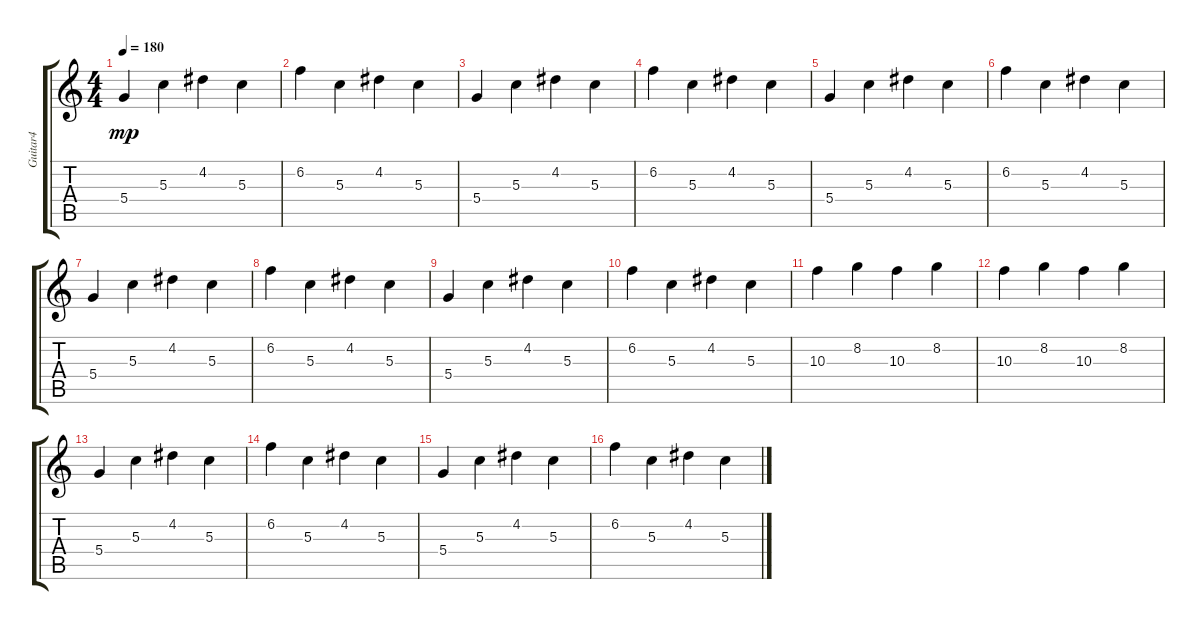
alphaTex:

\track ("Guitar4" "Guitar4") {instrument acousticguitarnylon}
\staff {score tabs}
\tuning (E4 B3 G3 D3 A2 E2) {hide}
\ts (4 4)
\tempo 180
\clef g2
\ks c
5.4.4{dy mp} 5.3.4 4.2.4 5.3.4 |
6.2.4 5.3.4 4.2.4 5.3.4 |
5.4.4 5.3.4 4.2.4 5.3.4 |
6.2.4 5.3.4 4.2.4 5.3.4 |
5.4.4 5.3.4 4.2.4 5.3.4 |
6.2.4 5.3.4 4.2.4 5.3.4 |
5.4.4 5.3.4 4.2.4 5.3.4 |
6.2.4 5.3.4 4.2.4 5.3.4 |
5.4.4 5.3.4 4.2.4 5.3.4 |
6.2.4 5.3.4 4.2.4 5.3.4 |
10.3.4 8.2.4 10.3.4 8.2.4 |
10.3.4 8.2.4 10.3.4 8.2.4 |
5.4.4 5.3.4 4.2.4 5.3.4 |
6.2.4 5.3.4 4.2.4 5.3.4 |
5.4.4 5.3.4 4.2.4 5.3.4 |
6.2.4 5.3.4 4.2.4 5.3.4
